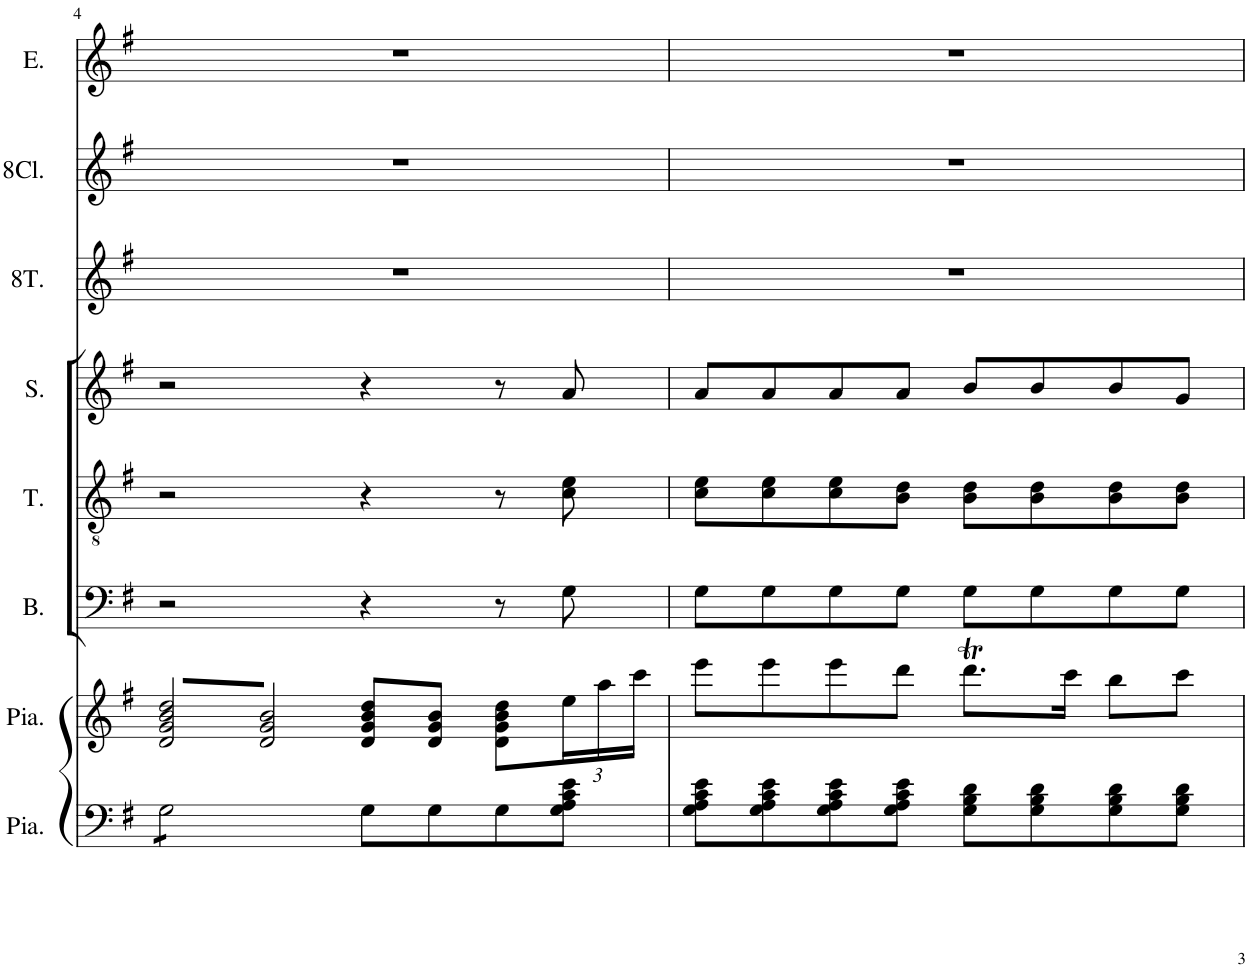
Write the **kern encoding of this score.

**kern	**kern	**kern	**kern	**kern	**kern	**kern	**kern
*part8	*part7	*part6	*part5	*part4	*part3	*part2	*part1
*staff8	*staff7	*staff6	*staff5	*staff4	*staff3	*staff2	*staff1
*I"Piano	*I"Piano	*I"Basses	*I"Ténors	*I"Sopranis	*I"8JF tambours	*I"8JF trompettes	*I"Emma
*I'Pia.	*I'Pia.	*I'B.	*I'T.	*I'S.	*I'8T.	*	*I'E.
!!LO:PB:g=z
*clefF4	*clefG2	*clefF4	*clefGv2	*clefG2	*clefG2	*clefG2	*clefG2
*	*Trd1c2	*	*	*	*	*Trd1c2	*Trd1c2
*k[f#]	*k[f#]	*k[f#]	*k[f#]	*k[f#]	*k[f#]	*k[f#]	*k[f#]
*M4/4	*M4/4	*M4/4	*M4/4	*M4/4	*M4/4	*M4/4	*M4/4
*met(c)	*met(c)	*met(c)	*met(c)	*met(c)	*met(c)	*met(c)	*met(c)
=4	=4	=4	=4	=4	=4	=4	=4
*tremolo	*	*	*	*	*	*	*
*	*tremolo	*	*	*	*	*	*
8G\L	16d/ 16g/ 16b/ 16dd/LL	2r	2r	2r	1r	1r	1r
.	16d/ 16g/ 16b/	.	.	.	.	.	.
8G\	16d/ 16g/ 16b/ 16dd/	.	.	.	.	.	.
.	16d/ 16g/ 16b/	.	.	.	.	.	.
8G\	16d/ 16g/ 16b/ 16dd/	.	.	.	.	.	.
.	16d/ 16g/ 16b/	.	.	.	.	.	.
8G\J	16d/ 16g/ 16b/ 16dd/	.	.	.	.	.	.
*Xtremolo	*	*	*	*	*	*	*
.	16d/ 16g/ 16b/JJ	.	.	.	.	.	.
*	*Xtremolo	*	*	*	*	*	*
8G\L	8d/ 8g/ 8b/ 8dd/L	4r	4r	4r	.	.	.
.	.	.	.	.	.	.	.
8G\	8d/ 8g/ 8b/J	.	.	.	.	.	.
.	.	.	.	.	.	.	.
8G\	8d\ 8g\ 8b\ 8dd\L	8r	8r	8r	.	.	.
*	*Xbrackettup	*	*	*	*	*	*
8G\ 8A\ 8c\ 8e\J	24ee\L	8G\	8c\ 8e\	8a/	.	.	.
.	24aa\	.	.	.	.	.	.
.	24ccc\JJ	.	.	.	.	.	.
=5	=5	=5	=5	=5	=5	=5	=5
8G\ 8A\ 8c\ 8e\L	8eee\L	8G\L	8c\ 8e\L	8a/L	1r	1r	1r
8G\ 8A\ 8c\ 8e\	8eee\	8G\	8c\ 8e\	8a/	.	.	.
8G\ 8A\ 8c\ 8e\	8eee\	8G\	8c\ 8e\	8a/	.	.	.
8G\ 8A\ 8c\ 8e\J	8ddd\J	8G\J	8B\ 8d\J	8a/J	.	.	.
8G\ 8B\ 8d\L	8.dddT\L	8G\L	8B\ 8d\L	8b/L	.	.	.
8G\ 8B\ 8d\	.	8G\	8B\ 8d\	8b/	.	.	.
.	16ccc\Jk	.	.	.	.	.	.
8G\ 8B\ 8d\	8bb\L	8G\	8B\ 8d\	8b/	.	.	.
8G\ 8B\ 8d\J	8ccc\J	8G\J	8B\ 8d\J	8g/J	.	.	.
=	=	=	=	=	=	=	=
*-	*-	*-	*-	*-	*-	*-	*-
